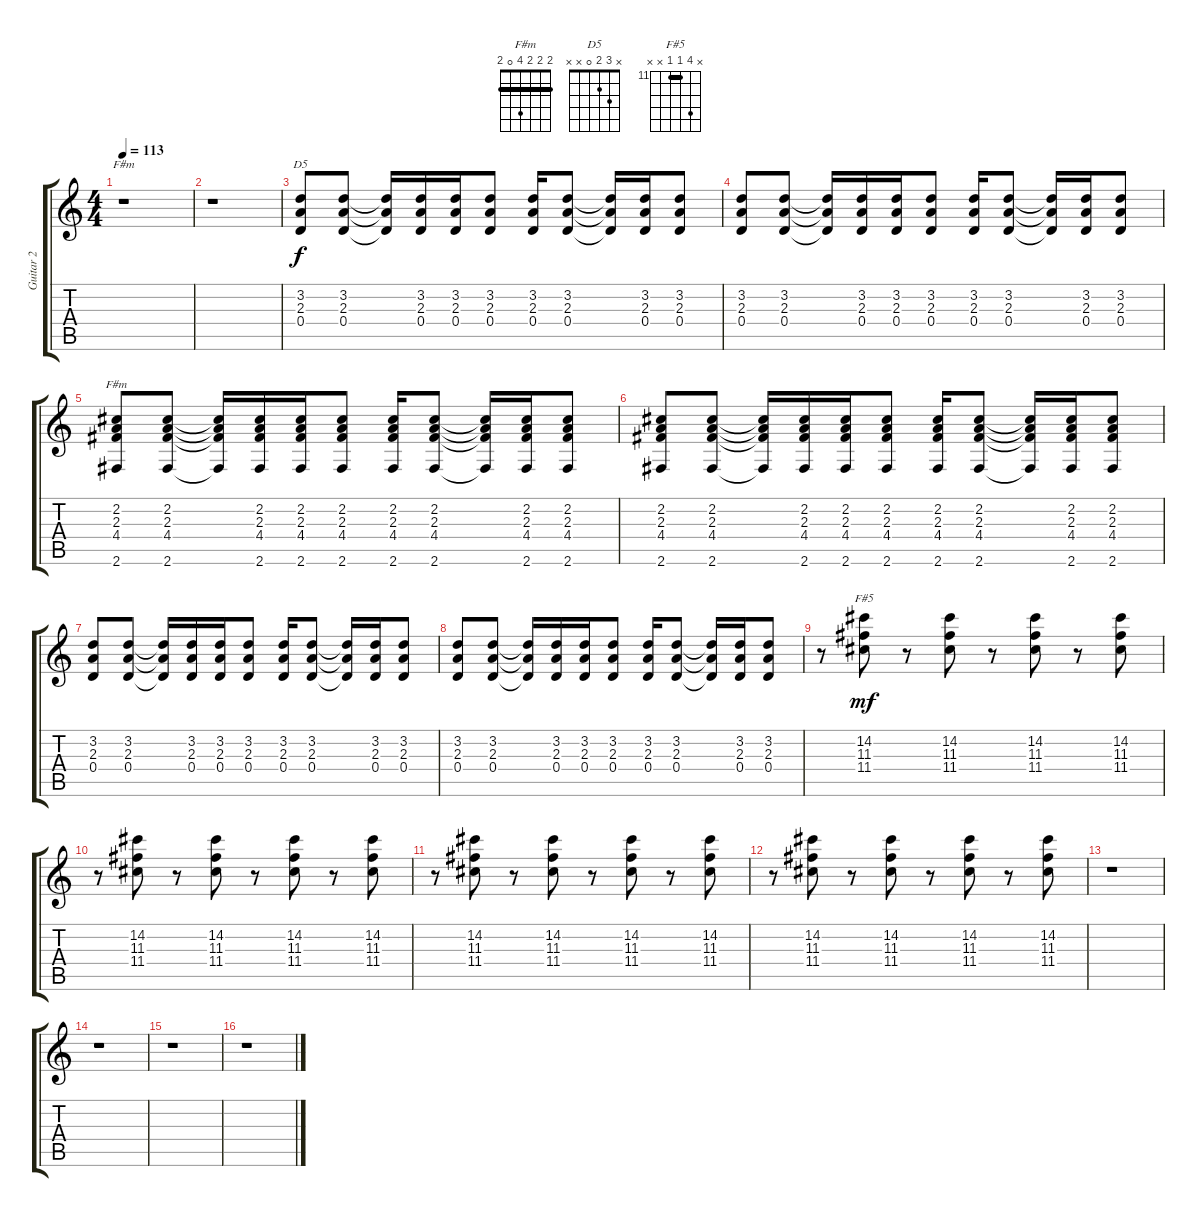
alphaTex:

\track ("Guitar 2" "Guitar 2") {instrument overdrivenguitar}
\staff {score tabs}
\tuning (E4 B3 G3 D3 A2 E2) {hide}
\chord ("F#m" 9 10 11 11 9 x) {firstfret 9 barre 9}
\chord ("D5" x 3 2 0 x x)
\chord ("F#m" 2 2 2 4 0 2) {barre 2}
\chord ("F#5" x 14 11 11 x x) {firstfret 11 barre 11}
\ts (4 4)
\tempo 113
\clef g2
\ks c
r.1{ch "F#m" dy f instrument overdrivenguitar} |
r.1 |
(3.2 2.3 0.4).8{ch "D5"} (3.2 2.3 0.4).8 (3.2{t} 2.3{t} 0.4{t}).16 (3.2 2.3 0.4).16 (3.2 2.3 0.4).16 (3.2 2.3 0.4).8 (3.2 2.3 0.4).16 (3.2 2.3 0.4).8 (3.2{t} 2.3{t} 0.4{t}).16 (3.2 2.3 0.4).16 (3.2 2.3 0.4).8 |
(3.2 2.3 0.4).8 (3.2 2.3 0.4).8 (3.2{t} 2.3{t} 0.4{t}).16 (3.2 2.3 0.4).16 (3.2 2.3 0.4).16 (3.2 2.3 0.4).8 (3.2 2.3 0.4).16 (3.2 2.3 0.4).8 (3.2{t} 2.3{t} 0.4{t}).16 (3.2 2.3 0.4).16 (3.2 2.3 0.4).8 |
(2.2 2.3 4.4 2.6).8{ch "F#m"} (2.2 2.3 4.4 2.6).8 (2.2{t} 2.3{t} 4.4{t} 2.6{t}).16 (2.2 2.3 4.4 2.6).16 (2.2 2.3 4.4 2.6).16 (2.2 2.3 4.4 2.6).8 (2.2 2.3 4.4 2.6).16 (2.2 2.3 4.4 2.6).8 (2.2{t} 2.3{t} 4.4{t} 2.6{t}).16 (2.2 2.3 4.4 2.6).16 (2.2 2.3 4.4 2.6).8 |
(2.2 2.3 4.4 2.6).8 (2.2 2.3 4.4 2.6).8 (2.2{t} 2.3{t} 4.4{t} 2.6{t}).16 (2.2 2.3 4.4 2.6).16 (2.2 2.3 4.4 2.6).16 (2.2 2.3 4.4 2.6).8 (2.2 2.3 4.4 2.6).16 (2.2 2.3 4.4 2.6).8 (2.2{t} 2.3{t} 4.4{t} 2.6{t}).16 (2.2 2.3 4.4 2.6).16 (2.2 2.3 4.4 2.6).8 |
(3.2 2.3 0.4).8 (3.2 2.3 0.4).8 (3.2{t} 2.3{t} 0.4{t}).16 (3.2 2.3 0.4).16 (3.2 2.3 0.4).16 (3.2 2.3 0.4).8 (3.2 2.3 0.4).16 (3.2 2.3 0.4).8 (3.2{t} 2.3{t} 0.4{t}).16 (3.2 2.3 0.4).16 (3.2 2.3 0.4).8 |
(3.2 2.3 0.4).8 (3.2 2.3 0.4).8 (3.2{t} 2.3{t} 0.4{t}).16 (3.2 2.3 0.4).16 (3.2 2.3 0.4).16 (3.2 2.3 0.4).8 (3.2 2.3 0.4).16 (3.2 2.3 0.4).8 (3.2{t} 2.3{t} 0.4{t}).16 (3.2 2.3 0.4).16 (3.2 2.3 0.4).8 |
r.8{balance 16} (14.2 11.3 11.4).8{ch "F#5" dy mf} r.8 (14.2 11.3 11.4).8 r.8 (14.2 11.3 11.4).8 r.8 (14.2 11.3 11.4).8 |
r.8 (14.2 11.3 11.4).8 r.8 (14.2 11.3 11.4).8 r.8 (14.2 11.3 11.4).8 r.8 (14.2 11.3 11.4).8 |
r.8 (14.2 11.3 11.4).8 r.8 (14.2 11.3 11.4).8 r.8 (14.2 11.3 11.4).8 r.8 (14.2 11.3 11.4).8 |
r.8 (14.2 11.3 11.4).8 r.8 (14.2 11.3 11.4).8 r.8 (14.2 11.3 11.4).8 r.8 (14.2 11.3 11.4).8 |
r.1{balance 8} |
r.1 |
r.1 |
r.1
